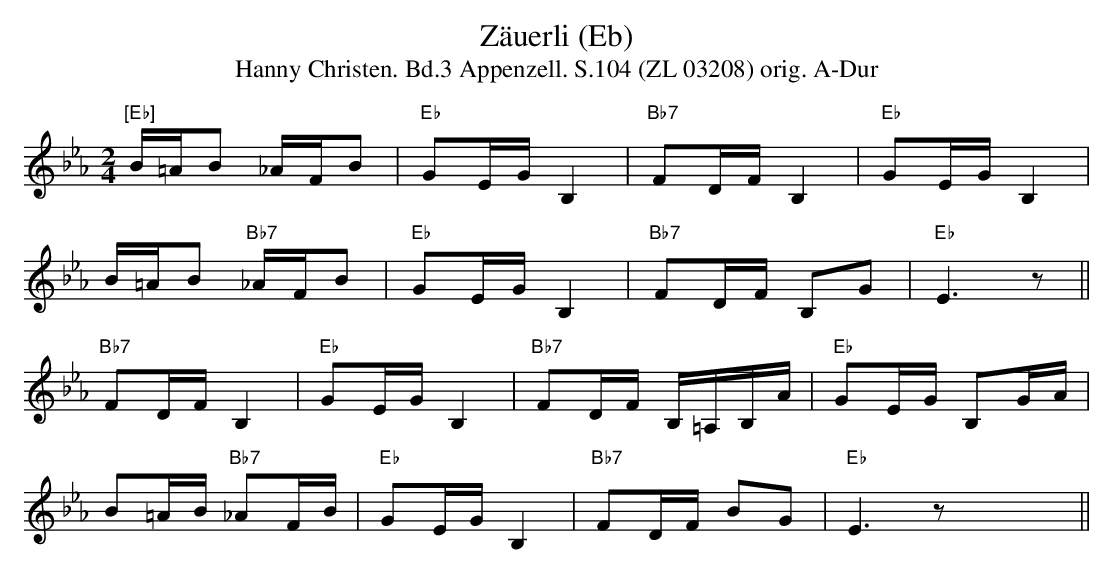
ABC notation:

X:1
T:Zäuerli (Eb)
T:Hanny Christen. Bd.3 Appenzell. S.104 (ZL 03208) orig. A-Dur
M:2/4
L:1/8
K:Ebmaj
"[Eb]"B/2=A/2B _A/2F/2B | "Eb"GE/2G/2 B,2 | "Bb7"FD/2F/2 B,2 | "Eb"GE/2G/2 B,2 |
B/2=A/2B "Bb7"_A/2F/2B | "Eb"GE/2G/2 B,2 | "Bb7"FD/2F/2 B,G | "Eb"E3 z ||
"Bb7"FD/2F/2 B,2 | "Eb"GE/2G/2 B,2 | "Bb7"FD/2F/2 B,/2=A,/2B,/2A/2 | "Eb"GE/2G/2 B,G/2A/2 |
B=A/2B/2 "Bb7"_AF/2B/2 | "Eb"GE/2G/2 B,2 | "Bb7"FD/2F/2 BG | "Eb"E3 z X||
